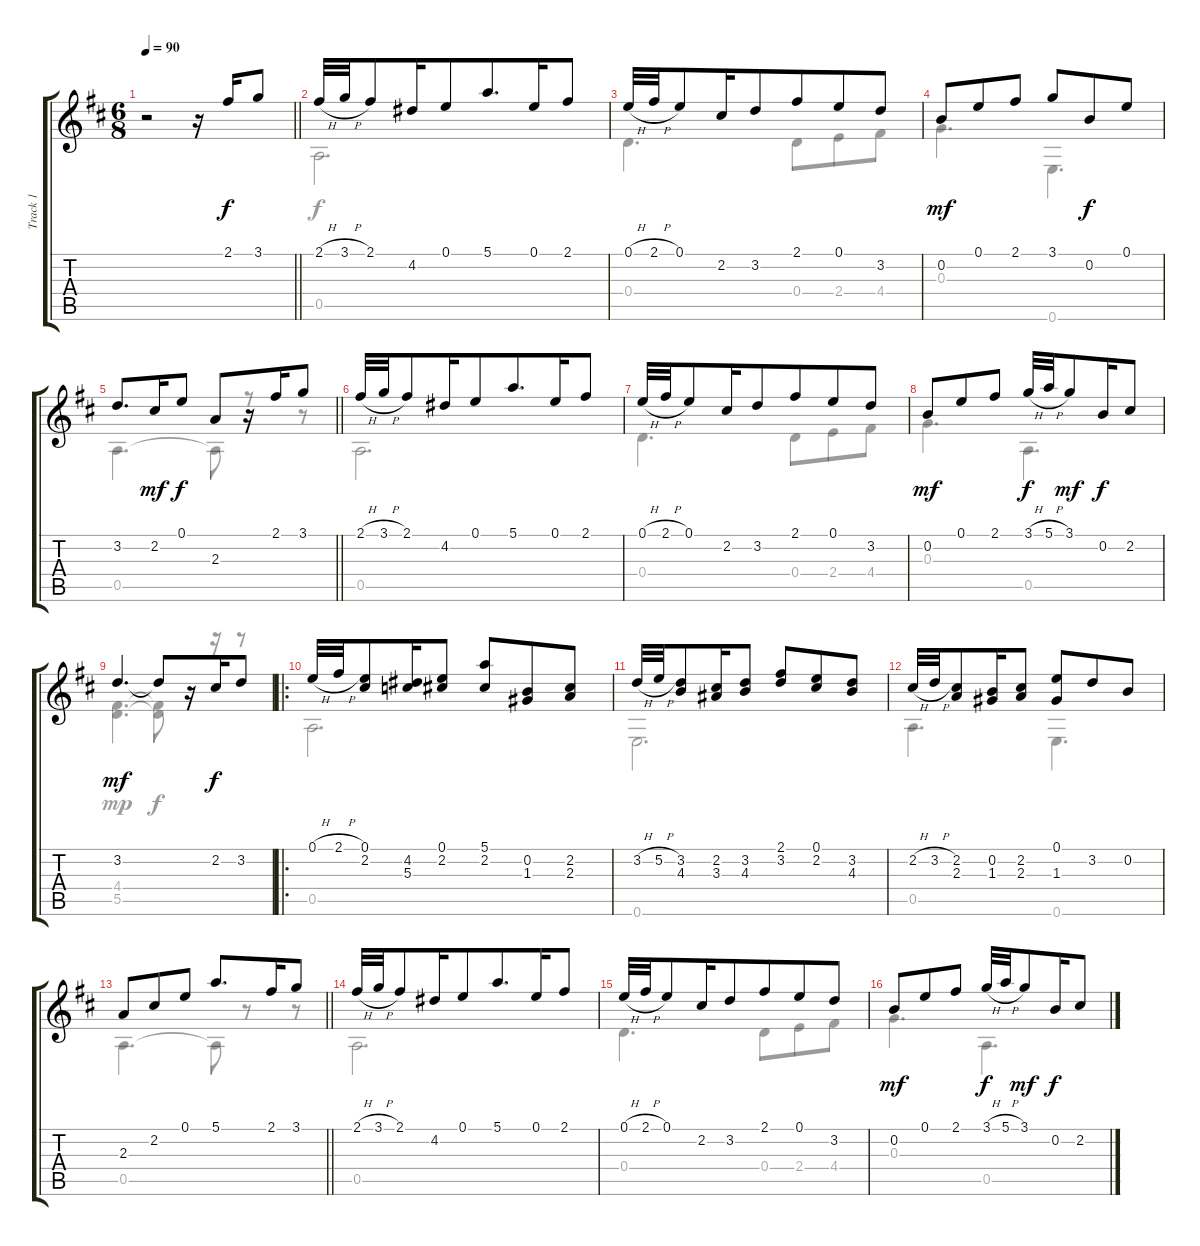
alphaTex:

\track ("Track 1" "Track 1") {instrument acousticguitarsteel}
\staff {score tabs}
\tuning (E4 B3 G3 D3 A2 E2) {hide}
\voice
\ts (6 8)
\tempo 90
\clef g2
\barLineRight lightlight
\ks d
r.2{dy f instrument acousticguitarsteel} r.16 2.1.16{beam Up} 3.1.8{beam Up} |
2.1{h}.32 3.1{h}.32 2.1.8 4.2.16 0.1.8{beam merge} 5.1.8{d} 0.1.16 2.1.8 |
0.1{h}.32 2.1{h}.32 0.1.8 2.2.16 3.2.8{beam merge} 2.1.8 0.1.8 3.2.8 |
0.2.8{dy mf} 0.1.8{beam merge} 2.1.8 3.1.8 0.2.8{dy f} 0.1.8 |
\barLineRight lightlight
3.2.8{d} 2.2.16{dy mf beam merge} 0.1.8{dy f} 2.3.8 r.16 2.1.16{beam Up} 3.1.8{beam Up} |
2.1{h}.32 3.1{h}.32 2.1.8 4.2.16 0.1.8{beam merge} 5.1.8{d} 0.1.16 2.1.8 |
0.1{h}.32 2.1{h}.32 0.1.8 2.2.16 3.2.8{beam merge} 2.1.8 0.1.8 3.2.8 |
0.2.8{dy mf} 0.1.8{beam merge} 2.1.8 3.1{h}.32{dy f} 5.1{h}.32 3.1.8{dy mf} 0.2.16{dy f} 2.2.8 |
3.2.4{d dy mf} 3.2{t}.8 r.16 2.2.16{dy f beam Up} 3.2.8{beam Up} |
\ro
0.1{h}.32 2.1{h}.32 (0.1 2.2).8 (4.2 5.3).16 (0.1 2.2).8 (5.1 2.2).8 (0.2 1.3).8 (2.2 2.3).8 |
3.2{h}.32 5.2{h}.32 (3.2 4.3).8 (2.2 3.3).16 (3.2 4.3).8 (2.1 3.2).8 (0.1 2.2).8 (3.2 4.3).8 |
2.2{h}.32 3.2{h}.32 (2.2 2.3).8 (0.2 1.3).16 (2.2 2.3).8 (0.1 1.3).8 3.2.8 0.2.8 |
\barLineRight lightlight
2.3.8 2.2.8{beam merge} 0.1.8 5.1.8{d} 2.1.16 3.1.8 |
2.1{h}.32 3.1{h}.32 2.1.8 4.2.16 0.1.8{beam merge} 5.1.8{d} 0.1.16 2.1.8 |
0.1{h}.32 2.1{h}.32 0.1.8 2.2.16 3.2.8{beam merge} 2.1.8 0.1.8 3.2.8 |
0.2.8{dy mf} 0.1.8{beam merge} 2.1.8 3.1{h}.32{dy f} 5.1{h}.32 3.1.8{dy mf} 0.2.16{dy f} 2.2.8
\voice
\clef g2
\ottava regular
\simile none
\barLineRight lightlight
\ks d
|
0.5.2{d} |
0.4.4{d} 0.4.8 2.4.8 4.4.8 |
0.3.4{d} 0.6.4{d} |
\barLineRight lightlight
0.5.4{d} 0.5{t}.8 r.8 r.8 |
0.5.2{d} |
0.4.4{d} 0.4.8 2.4.8 4.4.8 |
0.3.4{d} 0.5.4{d} |
(4.4 5.5).4{d dy mp} (4.4{t} 5.5{t}).8{dy f} r.16 r.16 r.8 |
0.5.2{d} |
0.6.2{d} |
0.5.4{d} 0.6.4{d} |
\barLineRight lightlight
0.5.4{d} 0.5{t}.8 r.8 r.8 |
0.5.2{d} |
0.4.4{d} 0.4.8 2.4.8 4.4.8 |
0.3.4{d} 0.5.4{d}
